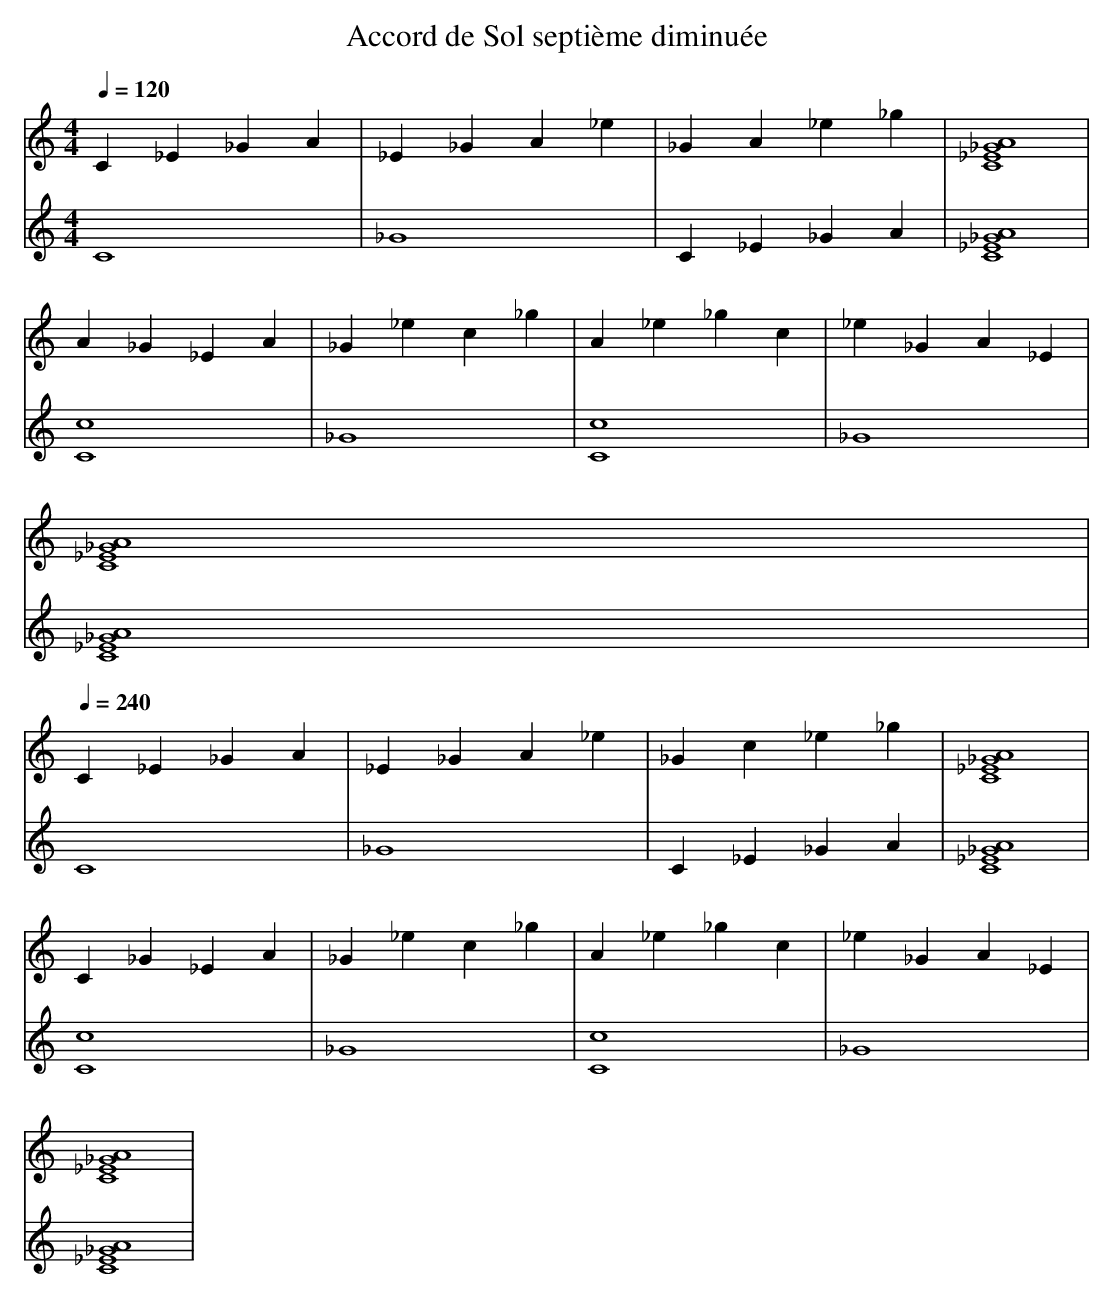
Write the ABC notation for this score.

X:1
T:Accord de Sol septième diminuée
M: 4/4
L: 1/4
Q:1/4=120
K:C
V:1
C _E _G A | _E _G A _e | _G A _e _g | [C4 _E4 _G4 A4] |
A _G _E A | _G _e c _g | A _e _g c | _e _G A _E |
[C4 _E4 _G4 A4] |
Q:1/4=240
C _E _G A | _E _G A _e | _G c _e _g | [C4 _E4 _G4 A4] |
C _G _E A | _G _e c _g | A _e _g c | _e _G A _E |
[C4 _E4 _G4 A4] |
V:2
C4 | _G4 | C _E _G A | [C4 _E4 _G4 A4] |
[C4 c4] | _G4 | [C4 c4] | _G4 |
[C4 _E4 _G4 A4] |
Q:1/4=240
C4 | _G4 | C _E _G A | [C4 _E4 _G4 A4] |
[C4 c4] | _G4 | [C4 c4] | _G4 |
[C4 _E4 _G4 A4] |
